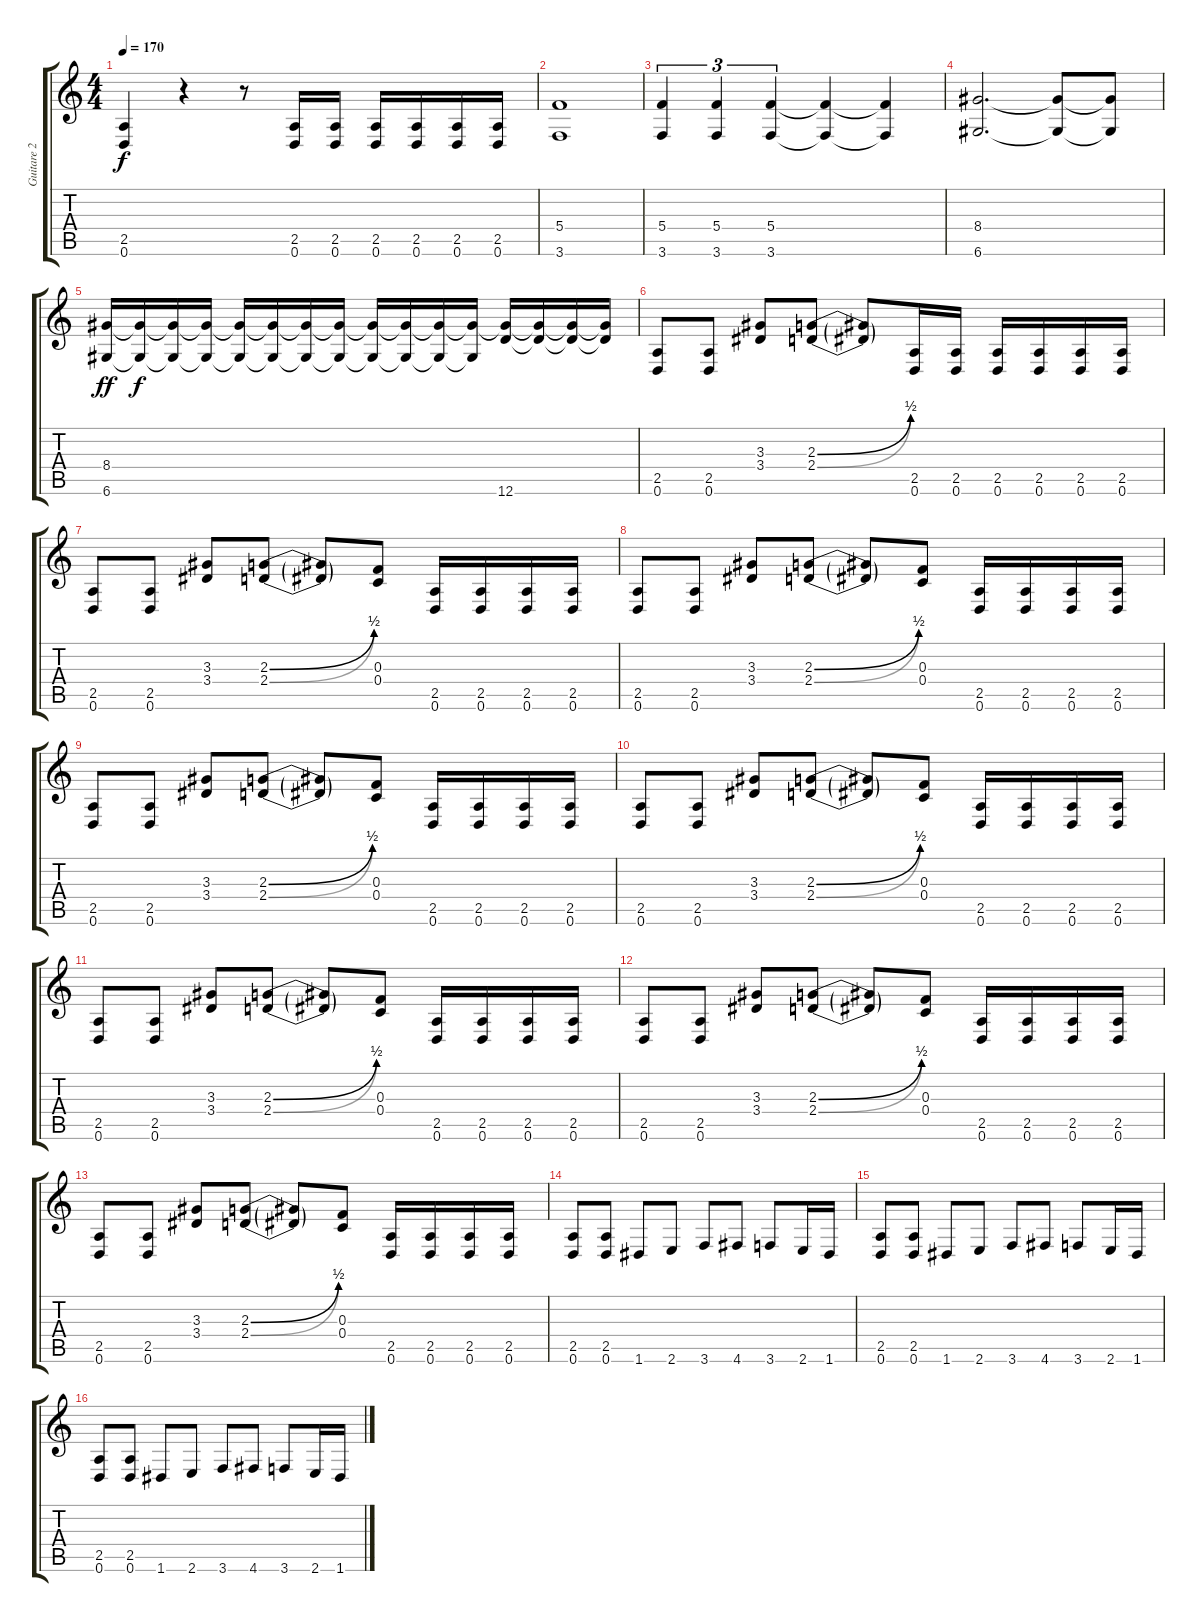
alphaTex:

\track ("Guitare 2" "Guitare 2") {instrument overdrivenguitar}
\staff {score tabs}
\tuning (D4 A3 F3 C3 G2 D2) {hide}
\ts (4 4)
\tempo 170
\clef g2
\ks c
(2.5 0.6).4{dy f} r.4 r.8 (2.5 0.6).16 (2.5 0.6).16 (2.5 0.6).16 (2.5 0.6).16 (2.5 0.6).16 (2.5 0.6).16 |
(5.4 3.6).1 |
(5.4 3.6).4{tu (3 2)} (5.4 3.6).4{tu (3 2)} (5.4 3.6).4{tu (3 2)} (5.4{t} 3.6{t}).4 (5.4{t} 3.6{t}).4 |
(8.4 6.6).2{d} (8.4{t} 6.6{t}).8 (8.4{t} 6.6{t}).8 |
(8.4 6.6).16{dy ff} (8.4{t} 6.6{t}).16{dy f volume 9} (8.4{t} 6.6{t}).16{volume 0} (8.4{t} 6.6{t}).16{volume 9} (8.4{t} 6.6{t}).16{volume 0} (8.4{t} 6.6{t}).16{volume 9} (8.4{t} 6.6{t}).16{volume 0} (8.4{t} 6.6{t}).16{volume 0} (8.4{t} 6.6{t}).16{volume 9} (8.4{t} 6.6{t}).16{volume 0} (8.4{t} 6.6{t}).16{volume 9} (8.4{t} 6.6{t}).16{volume 0} (8.4{t} 12.6).16{volume 9} (8.4{t} 12.6{t}).16{volume 0} (8.4{t} 12.6{t}).16{volume 9} (8.4{t} 12.6{t}).16 |
(2.5 0.6).8 (2.5 0.6).8 (3.3 3.4).8 (2.3{be (bend 0 0 60 2)} 2.4{be (bend 0 0 60 2)}).8 (2.3{t} 2.4{t}).8 (2.5 0.6).16 (2.5 0.6).16 (2.5 0.6).16 (2.5 0.6).16 (2.5 0.6).16 (2.5 0.6).16 |
(2.5 0.6).8 (2.5 0.6).8 (3.3 3.4).8 (2.3{be (bend 0 0 60 2)} 2.4{be (bend 0 0 60 2)}).8 (2.3{t} 2.4{t}).8 (0.3 0.4).8 (2.5 0.6).16 (2.5 0.6).16 (2.5 0.6).16 (2.5 0.6).16 |
(2.5 0.6).8 (2.5 0.6).8 (3.3 3.4).8 (2.3{be (bend 0 0 60 2)} 2.4{be (bend 0 0 60 2)}).8 (2.3{t} 2.4{t}).8 (0.3 0.4).8 (2.5 0.6).16 (2.5 0.6).16 (2.5 0.6).16 (2.5 0.6).16 |
(2.5 0.6).8 (2.5 0.6).8 (3.3 3.4).8 (2.3{be (bend 0 0 60 2)} 2.4{be (bend 0 0 60 2)}).8 (2.3{t} 2.4{t}).8 (0.3 0.4).8 (2.5 0.6).16 (2.5 0.6).16 (2.5 0.6).16 (2.5 0.6).16 |
(2.5 0.6).8 (2.5 0.6).8 (3.3 3.4).8 (2.3{be (bend 0 0 60 2)} 2.4{be (bend 0 0 60 2)}).8 (2.3{t} 2.4{t}).8 (0.3 0.4).8 (2.5 0.6).16 (2.5 0.6).16 (2.5 0.6).16 (2.5 0.6).16 |
(2.5 0.6).8 (2.5 0.6).8 (3.3 3.4).8 (2.3{be (bend 0 0 60 2)} 2.4{be (bend 0 0 60 2)}).8 (2.3{t} 2.4{t}).8 (0.3 0.4).8 (2.5 0.6).16 (2.5 0.6).16 (2.5 0.6).16 (2.5 0.6).16 |
(2.5 0.6).8 (2.5 0.6).8 (3.3 3.4).8 (2.3{be (bend 0 0 60 2)} 2.4{be (bend 0 0 60 2)}).8 (2.3{t} 2.4{t}).8 (0.3 0.4).8 (2.5 0.6).16 (2.5 0.6).16 (2.5 0.6).16 (2.5 0.6).16 |
(2.5 0.6).8 (2.5 0.6).8 (3.3 3.4).8 (2.3{be (bend 0 0 60 2)} 2.4{be (bend 0 0 60 2)}).8 (2.3{t} 2.4{t}).8 (0.3 0.4).8 (2.5 0.6).16 (2.5 0.6).16 (2.5 0.6).16 (2.5 0.6).16 |
(2.5 0.6).8 (2.5 0.6).8 1.6.8 2.6.8 3.6.8 4.6.8 3.6.8 2.6.16 1.6.16 |
(2.5 0.6).8 (2.5 0.6).8 1.6.8 2.6.8 3.6.8 4.6.8 3.6.8 2.6.16 1.6.16 |
(2.5 0.6).8 (2.5 0.6).8 1.6.8 2.6.8 3.6.8 4.6.8 3.6.8 2.6.16 1.6.16
